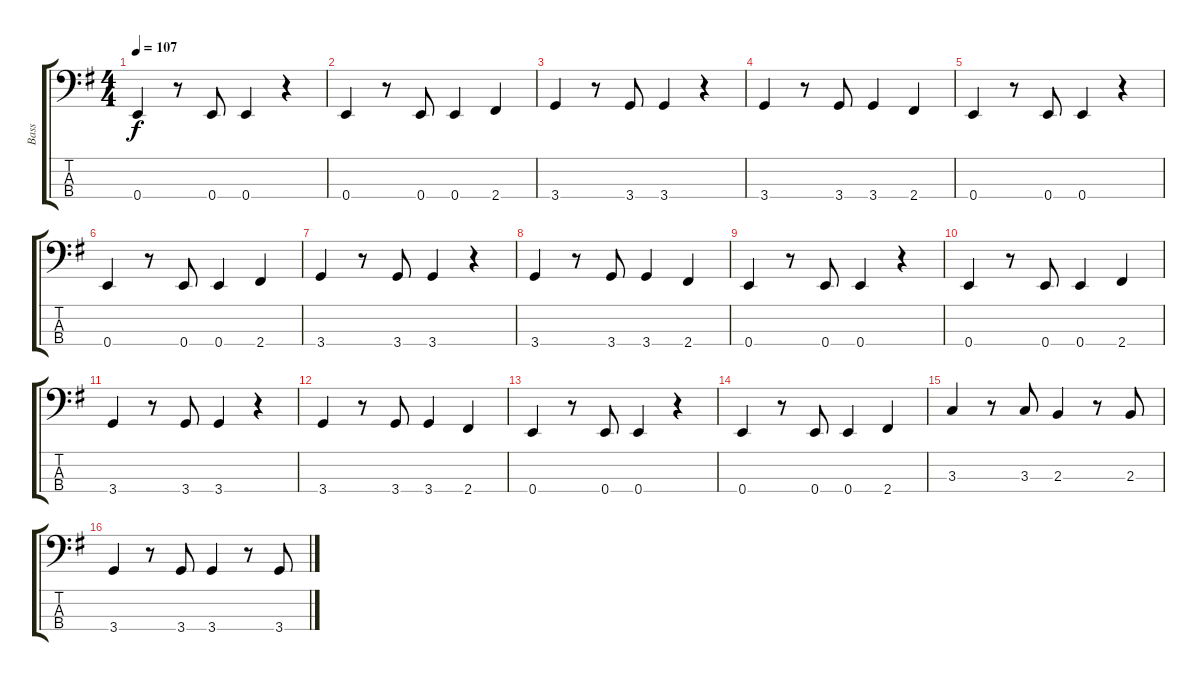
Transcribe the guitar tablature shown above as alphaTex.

\track ("Bass" "Bass") {instrument electricbassfinger}
\staff {score tabs}
\tuning (G2 D2 A1 E1) {hide}
\ts (4 4)
\tempo 107
\clef f4
\ks g
0.4.4{dy f} r.8 0.4.8 0.4.4 r.4 |
0.4.4 r.8 0.4.8 0.4.4 2.4.4 |
3.4.4 r.8 3.4.8 3.4.4 r.4 |
3.4.4 r.8 3.4.8 3.4.4 2.4.4 |
0.4.4 r.8 0.4.8 0.4.4 r.4 |
0.4.4 r.8 0.4.8 0.4.4 2.4.4 |
3.4.4 r.8 3.4.8 3.4.4 r.4 |
3.4.4 r.8 3.4.8 3.4.4 2.4.4 |
0.4.4 r.8 0.4.8 0.4.4 r.4 |
0.4.4 r.8 0.4.8 0.4.4 2.4.4 |
3.4.4 r.8 3.4.8 3.4.4 r.4 |
3.4.4 r.8 3.4.8 3.4.4 2.4.4 |
0.4.4 r.8 0.4.8 0.4.4 r.4 |
0.4.4 r.8 0.4.8 0.4.4 2.4.4 |
3.3.4 r.8 3.3.8 2.3.4 r.8 2.3.8 |
3.4.4 r.8 3.4.8 3.4.4 r.8 3.4.8
